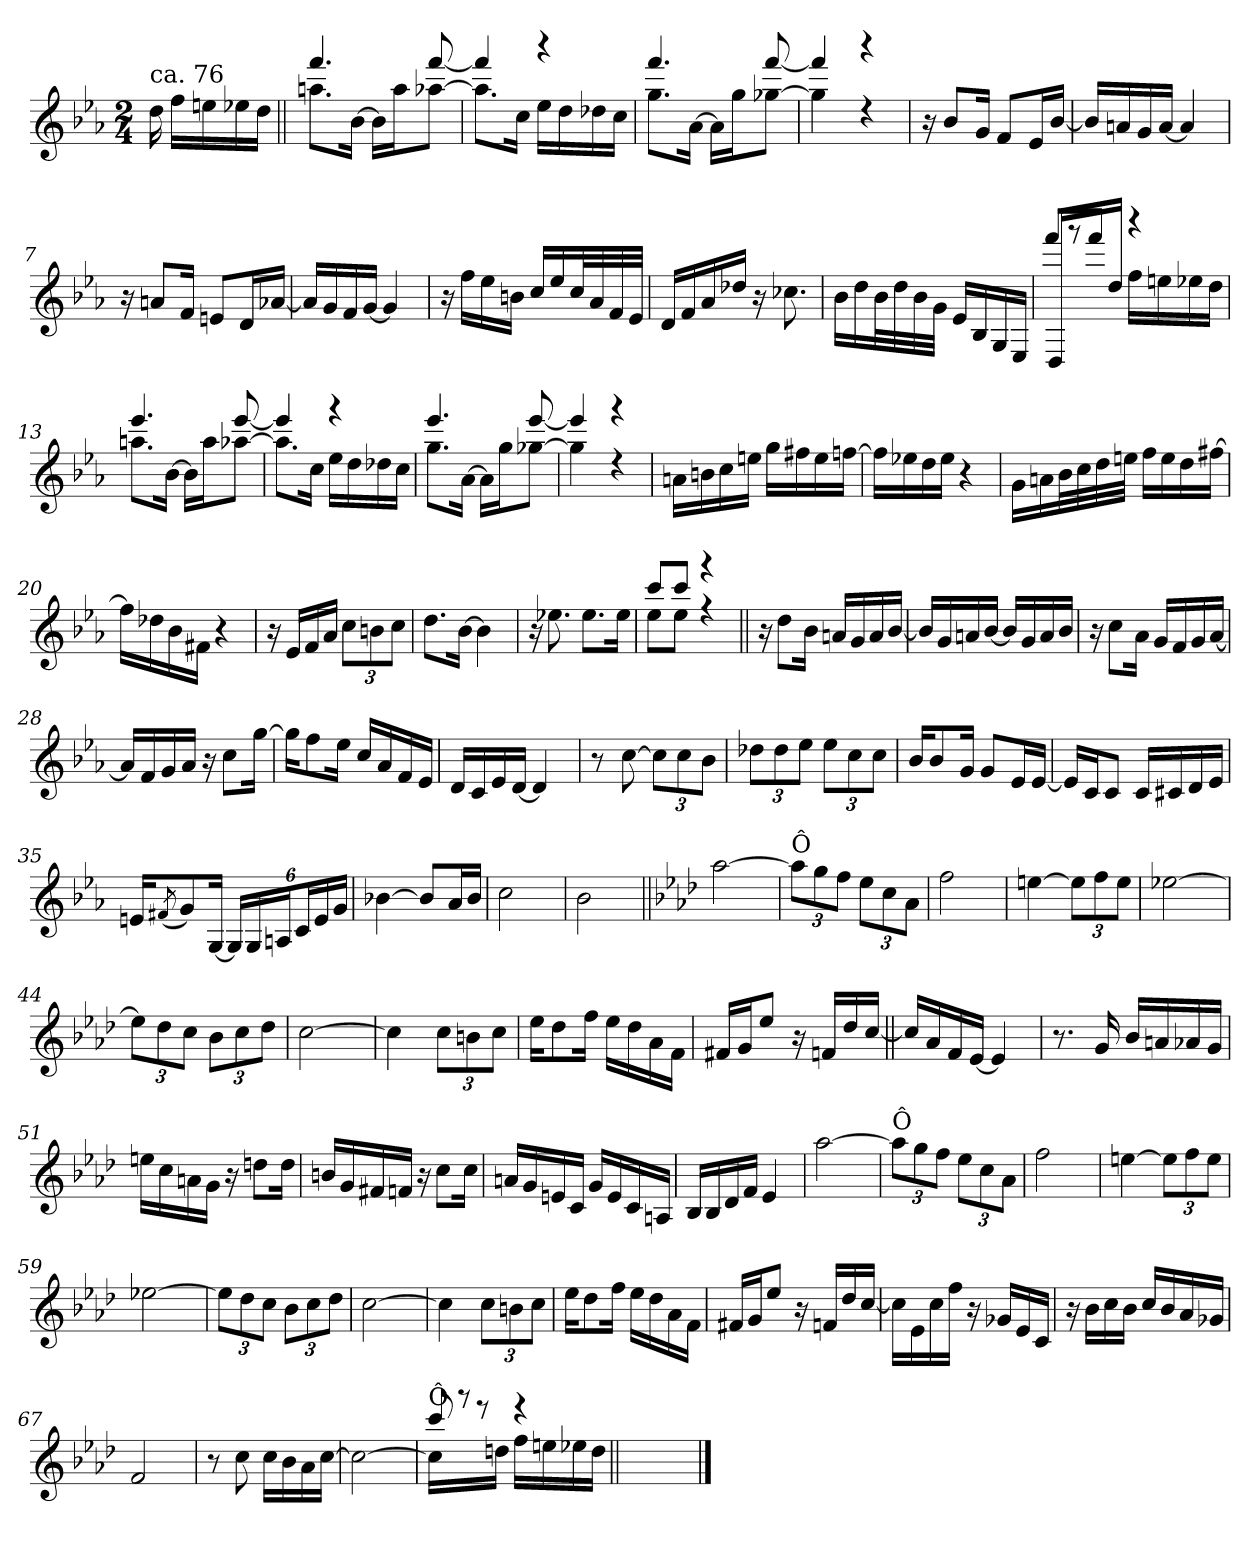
**kern
*part1
*staff1
*clefG2
*k[b-e-a-]
*E-:
*M2/4
=
!LO:TX:a:t=ca. 76
16dd\
16ff\LL
16een\
16ee-X\
16dd\JJ
=1||
*^
8.aan\L	4.fff!/
[<16b-\Jk	.
16b-\LL]	.
16aa\J	.
[<8aa-X\J	[>8fff!/
=2	=2
8.aa-\L]	4fff!/]
16cc\Jk	.
16ee-\LL	4raaa
16dd\	.
16dd-X\	.
16cc\JJ	.
=3	=3
8.gg\L	4.fff!/
[<16a-\Jk	.
16a-\LL]	.
16gg\J	.
[<8gg-X\J	[>8fff!/
=4	=4
4gg-\]	4fff!/]
4rdd	4raaa
*v	*v
!!LO:LB:g=z
=5
16r
8b-/L
16g/Jk
8f/L
16e-/L
[16b-/JJ
=6
16b-/LL]
16an/
16g/
[16a/JJ
4a/]
=7
16r
8an/L
16f/Jk
8en/L
16d/L
[16a-X/JJ
=8
16a-/LL]
16g/
16f/
[16g/JJ
4g/]
!!LO:LB:g=z
=9
16r
16ff\LL
16ee-\
16bn\JJ
16cc/LL
16ee-/
32cc/L
32a-/
32f/
32e-/JJJ
=10
16d/LL
16f/
16a-/
16dd-X/JJ
16r
8.cc-X\
=11
16b-\LL
16dd\
32b-\L
32dd\
32b-\
32g\JJJ
16e-/LL
16B-/
16G/
16E-/JJ
=12
*^
16D/KL	8fff!/L
8r	.
.	8fff!/J
16dd/Jk	.
16ff\LL	4rbbb
16een\	.
16ee-X\	.
16dd\JJ	.
!!LO:LB:g=z	!!
=13	=13
8.aan\L	4.eee-!/
[<16b-\Jk	.
16b-\LL]	.
16aa\J	.
[<8aa-X\J	[>8eee-!/
=14	=14
8.aa-\L]	4eee-!/]
16cc\Jk	.
16ee-\LL	4rggg
16dd\	.
16dd-X\	.
16cc\JJ	.
=15	=15
8.gg\L	4.eee-!/
[<16a-\Jk	.
16a-\LL]	.
16gg\J	.
[<8gg-X\J	[>8eee-!/
=16	=16
4gg-\]	4eee-!/]
4rdd	4rggg
*v	*v
=17
16an\LL
16bn\
16cc\
16een\JJ
16gg\LL
16ff#X\
16ee\
[16ffn\JJ
!!LO:LB:g=z
=18
16ff\LL]
16ee-X\
16dd\
16ee-\JJ
4r
=19
16g\LL
16an\
32b-\L
32cc\
32dd\
32een\JJJ
16ff\LL
16ee\
16dd\
[16ff#X\JJ
=20
16ff#\LL]
16dd-X\
16b-\
16f#X\JJ
4r
=21
16r
16e-/LL
16f/
16a-/JJ
12cc\L
12bn\
12cc\J
!!LO:LB:g=z
=22
8.dd\L
[16b-\Jk
4b-\]
=23
16r
8.ee-X\
8.ee-\L
16ee-\Jk
=24
*^
8ee-\L	8ccc!/L
8ee-\J	8ccc!/J
4r	4rfff
*v	*v
=25||
16r
8dd\L
16b-\Jk
16an/LL
16g/
16a/
[16b-/JJ
=26
16b-/LL]
16g/
16an/
[16b-/JJ
16b-/LL]
16g/
16a/
16b-/JJ
!!LO:LB:g=z
=27
16r
8cc\L
16a-\Jk
16g/LL
16f/
16g/
[16a-/JJ
=28
16a-/LL]
16f/
16g/
16a-/JJ
16r
8cc\L
[16gg\Jk
=29
16gg\KL]
8ff\
16ee-\Jk
16cc/LL
16a-/
16f/
16e-/JJ
=30
16d/LL
16c/
16e-/
[16d/JJ
4d/]
=31
8r
[8cc\
12cc\L]
12cc\
12b-\J
!!LO:LB:g=z
=32
12dd-X\L
12dd-\
12ee-\J
12ee-\L
12cc\
12cc\J
=33
16b-/KL
8b-/
16g/Jk
8g/L
16e-/L
[16e-/JJ
=34
16e-/LL]
16c/J
8c/J
16c/LL
16c#X/
16d/
16e-/JJ
=35
16en/KL
(<8qf#X/
8g/)
[16G/Jk
24G/LL]
24G/
24An/J
24c/L
24e/
24g/JJ
!!LO:LB:g=z
=36
[4b-X\
8b-/L]
16a-/L
16b-/JJ
=37
2cc\
=38
2b-\
=39||
*k[b-e-a-d-]
*A-:
[2aa-\
=40
!LO:TX:a:t=Ô
12aa-\L]
12gg\
12ff\J
12ee-\L
12cc\
12a-\J
=41
2ff\
!!LO:LB:g=z
=42
[4een\
12ee\L]
12ff\
12ee\J
=43
[2ee-X\
=44
12ee-\L]
12dd-\
12cc\J
12b-\L
12cc\
12dd-\J
=45
[2cc\
=46
4cc\]
12cc\L
12bn\
12cc\J
!!LO:PB:g=z
=47
16ee-\KL
8dd-\
16ff\Jk
16ee-\LL
16dd-\
16a-\
16f\JJ
=48
16f#X/LL
16g/J
8ee-/J
16r
16fn/LL
16dd-/
[16cc/JJ
=49||
16cc/LL]
16a-/
16f/
[16e-/JJ
4e-/]
=50
8.r
16g/
16b-/LL
16an/
16a-X/
16g/JJ
=51
16een\LL
16cc\
16an\
16g\JJ
16r
8ddn\L
16dd\Jk
!!LO:LB:g=z
=52
16bn/LL
16g/
16f#X/
16fn/JJ
16r
8cc\L
16cc\Jk
=53
16an/LL
16g/
16en/
16c/JJ
16g/LL
16e/
16c/
16An/JJ
=54
16B-/LL
16B-/
16d-/
16f/JJ
4e-/
=55
[2aa-\
=56
!LO:TX:a:t=Ô
12aa-\L]
12gg\
12ff\J
12ee-\L
12cc\
12a-\J
!!LO:LB:g=z
=57
2ff\
=58
[4een\
12ee\L]
12ff\
12ee\J
=59
[2ee-X\
=60
12ee-\L]
12dd-\
12cc\J
12b-\L
12cc\
12dd-\J
=61
[2cc\
=62
4cc\]
12cc\L
12bn\
12cc\J
!!LO:LB:g=z
=63
16ee-\KL
8dd-\
16ff\Jk
16ee-\LL
16dd-\
16a-\
16f\JJ
=64
16f#X/LL
16g/J
8ee-/J
16r
16fn/LL
16dd-/
[16cc/JJ
=65
16cc\LL]
16e-\
16cc\
16ff\JJ
16r
16g-X/LL
16e-/
16c/JJ
=66
16r
16b-\LL
16cc\
16b-\JJ
16cc/LL
16b-/
16a-/
16g-X/JJ
!!LO:LB:g=z
=67
2f/
=68
8r
8cc\
16cc\LL
16b-\
16a-\
[16cc\JJ
=69
2cc\_
=70
*^
!LO:TX:a:t=Ô	!
16cc\KL]	8ccc!/
8r	.
.	8rddd
16ddn\Jk	.
16ff\LL	4rddd
16een\	.
16ee-X\	.
16dd\JJ	.
*v	*v
=71||
*stria0
2ryy
==
*-
